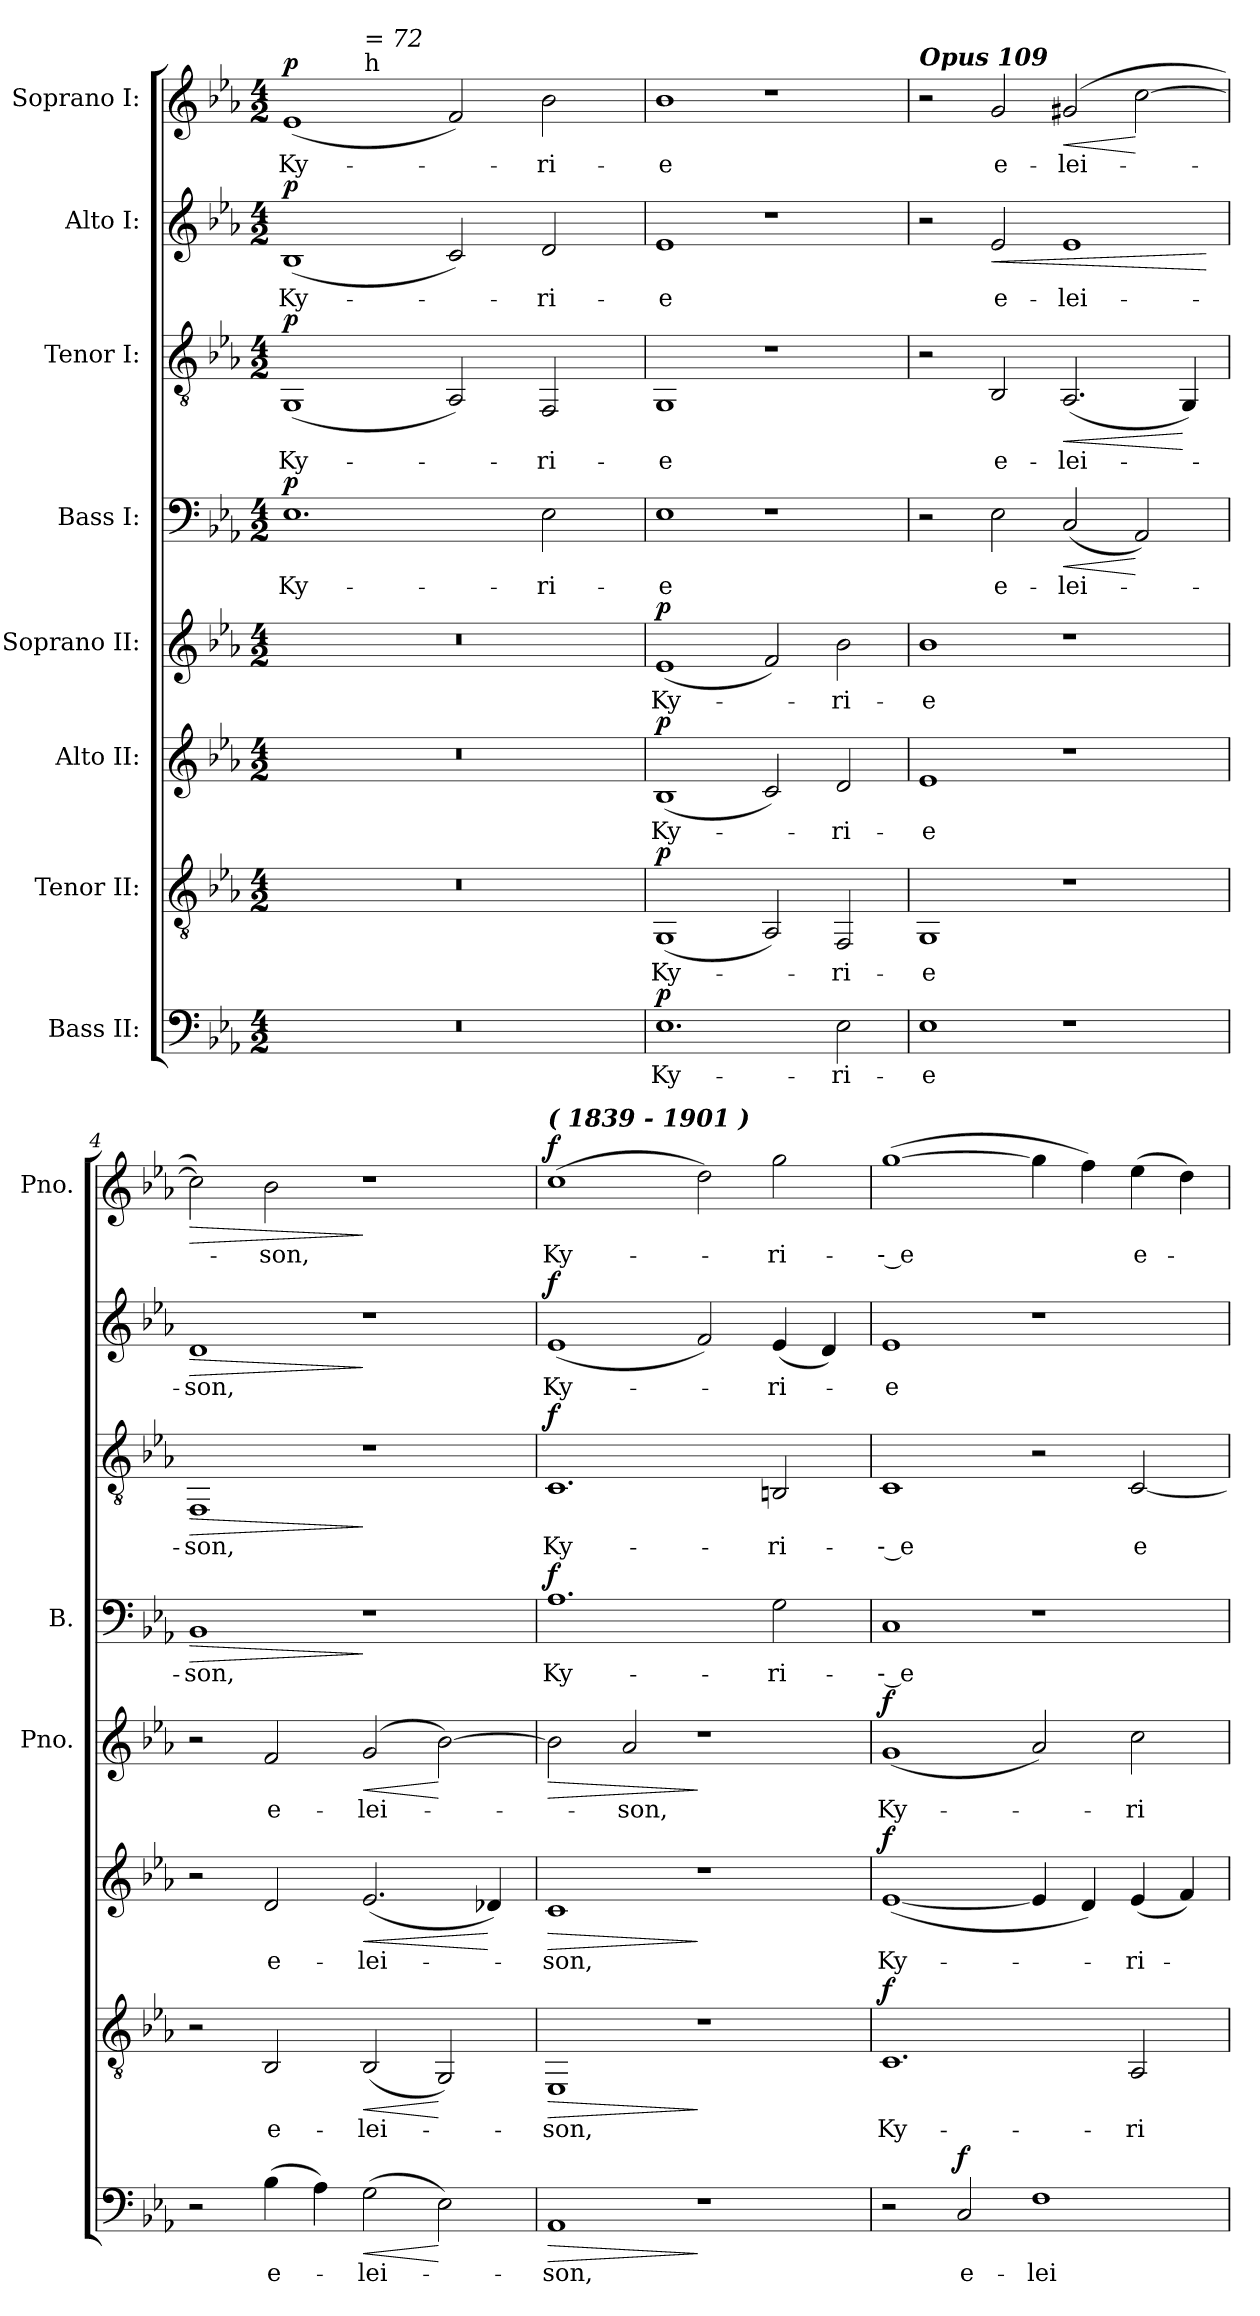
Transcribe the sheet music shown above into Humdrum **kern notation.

**kern	**text	**dynam	**kern	**text	**dynam	**kern	**text	**dynam	**kern	**text	**dynam	**kern	**text	**dynam	**kern	**text	**dynam	**kern	**text	**dynam	**kern	**text	**dynam
*part8	*part8	*part8	*part7	*part7	*part7	*part6	*part6	*part6	*part5	*part5	*part5	*part4	*part4	*part4	*part3	*part3	*part3	*part2	*part2	*part2	*part1	*part1	*part1
*staff8	*staff8	*staff8	*staff7	*staff7	*staff7	*staff6	*staff6	*staff6	*staff5	*staff5	*staff5	*staff4	*staff4	*staff4	*staff3	*staff3	*staff3	*staff2	*staff2	*staff2	*staff1	*staff1	*staff1
*I"Bass II:	*	*	*I"Tenor II:	*	*	*I"Alto II:	*	*	*I"Soprano II:	*	*	*I"Bass I:	*	*	*I"Tenor I:	*	*	*I"Alto I:	*	*	*I"Soprano I:	*	*
*	*	*	*	*	*	*	*	*	*I'Pno.	*	*	*I'B.	*	*	*	*	*	*	*	*	*I'Pno.	*	*
!!LO:PB:g=z
*clefF4	*	*	*clefGv2	*	*	*clefG2	*	*	*clefG2	*	*	*clefF4	*	*	*clefGv2	*	*	*clefG2	*	*	*clefG2	*	*
*k[b-e-a-]	*	*	*k[b-e-a-]	*	*	*k[b-e-a-]	*	*	*k[b-e-a-]	*	*	*k[b-e-a-]	*	*	*k[b-e-a-]	*	*	*k[b-e-a-]	*	*	*k[b-e-a-]	*	*
*E-:	*	*	*E-:	*	*	*E-:	*	*	*E-:	*	*	*E-:	*	*	*E-:	*	*	*E-:	*	*	*E-:	*	*
*M4/2	*	*	*M4/2	*	*	*M4/2	*	*	*M4/2	*	*	*M4/2	*	*	*M4/2	*	*	*M4/2	*	*	*M4/2	*	*
=1	=1	=1	=1	=1	=1	=1	=1	=1	=1	=1	=1	=1	=1	=1	=1	=1	=1	=1	=1	=1	=1	=1	=1
!LO:N:vis=1	!	!	!LO:N:vis=1	!	!	!LO:N:vis=1	!	!	!LO:N:vis=1	!	!	!	!	!	!	!	!	!	!	!	!	!	!
!	!	!	!	!	!	!	!	!	!	!	!	!	!LO:LY:b:color=#000000	!	!	!	!	!	!	!	!	!	!
!	!	!	!	!	!	!	!	!	!	!	!	!	!	!	!	!LO:LY:b:color=#000000	!	!	!	!	!	!	!
!	!	!	!	!	!	!	!	!	!	!	!	!	!	!	!	!	!	!	!LO:LY:b:color=#000000	!	!	!	!
!	!	!	!	!	!	!	!	!	!	!	!	!	!	!	!	!	!	!	!	!	!LO:TX:a:B:t=Revision&colon;  2 - 3 - 2008	!	!
!	!	!	!	!	!	!	!	!	!	!	!	!	!	!	!	!	!	!	!	!	!LO:TX:a:B:t=Moderato	!	!
!	!	!	!	!	!	!	!	!	!	!	!	!	!	!	!	!	!	!	!	!	!	!LO:LY:b:color=#000000	!
*	*	*	*	*	*	*	*	*	*	*	*	*	*	*	*	*	*	*	*	*	*^	*	*
0r	.	.	0r	.	.	0r	.	.	0r	.	.	1.E-i	Ky-	p	(1GGi	Ky-	p	(1B-i	Ky-	p	(1e-i	4ryy	Ky-	p
.	.	.	.	.	.	.	.	.	.	.	.	.	.	.	.	.	.	.	.	.	.	16ryy	.	.
.	.	.	.	.	.	.	.	.	.	.	.	.	.	.	.	.	.	.	.	.	.	64...ryy	.	.
!	!	!	!	!	!	!	!	!	!	!	!	!	!	!	!	!	!	!	!	!	!	!LO:TX:a:t=h	!	!
!	!	!	!	!	!	!	!	!	!	!	!	!	!	!	!	!	!	!	!	!	!	!LO:TX:i:t== 72	!	!
.	.	.	.	.	.	.	.	.	.	.	.	.	.	.	.	.	.	.	.	.	.	1ryy	.	.
.	.	.	.	.	.	.	.	.	.	.	.	.	.	.	2AA-i/)	.	.	2ci/)	.	.	2fi/)	.	.	.
.	.	.	.	.	.	.	.	.	.	.	.	.	.	.	.	.	.	.	.	.	.	2ryy	.	.
!	!	!	!	!	!	!	!	!	!	!	!	!	!LO:LY:b:color=#000000	!	!	!	!	!	!	!	!	!	!	!
!	!	!	!	!	!	!	!	!	!	!	!	!	!	!	!	!LO:LY:b:color=#000000	!	!	!	!	!	!	!	!
!	!	!	!	!	!	!	!	!	!	!	!	!	!	!	!	!	!	!	!LO:LY:b:color=#000000	!	!	!	!	!
!	!	!	!	!	!	!	!	!	!	!	!	!	!	!	!	!	!	!	!	!	!	!	!LO:LY:b:color=#000000	!
.	.	.	.	.	.	.	.	.	.	.	.	2E-i\	-ri-	.	2FFi/	-ri-	.	2di/	-ri-	.	2b-i\	.	-ri-	.
.	.	.	.	.	.	.	.	.	.	.	.	.	.	.	.	.	.	.	.	.	.	8ryy	.	.
.	.	.	.	.	.	.	.	.	.	.	.	.	.	.	.	.	.	.	.	.	.	32ryy	.	.
.	.	.	.	.	.	.	.	.	.	.	.	.	.	.	.	.	.	.	.	.	.	512ryy	.	.
*	*	*	*	*	*	*	*	*	*	*	*	*	*	*	*	*	*	*	*	*	*v	*v	*	*
=2	=2	=2	=2	=2	=2	=2	=2	=2	=2	=2	=2	=2	=2	=2	=2	=2	=2	=2	=2	=2	=2	=2	=2
*	*	*	*	*	*	*	*	*	*	*	*	*	*	*	*	*	*	*	*	*	*^	*	*
!	!LO:LY:b:color=#000000	!	!	!	!	!	!	!	!	!	!	!	!	!	!	!	!	!	!	!	!	!	!	!
*	*	*	*	*	*	*	*	*	*	*	*	*	*	*	*	*	*	*	*	*	*v	*v	*	*
*	*	*	*	*	*	*	*	*	*	*	*	*	*	*	*	*	*	*	*	*	*^	*	*
!	!	!	!	!LO:LY:b:color=#000000	!	!	!	!	!	!	!	!	!	!	!	!	!	!	!	!	!	!	!	!
*	*	*	*	*	*	*	*	*	*	*	*	*	*	*	*	*	*	*	*	*	*v	*v	*	*
*	*	*	*	*	*	*	*	*	*	*	*	*	*	*	*	*	*	*	*	*	*^	*	*
!	!	!	!	!	!	!	!LO:LY:b:color=#000000	!	!	!	!	!	!	!	!	!	!	!	!	!	!	!	!	!
*	*	*	*	*	*	*	*	*	*	*	*	*	*	*	*	*	*	*	*	*	*v	*v	*	*
*	*	*	*	*	*	*	*	*	*	*	*	*	*	*	*	*	*	*	*	*	*^	*	*
!	!	!	!	!	!	!	!	!	!	!LO:LY:b:color=#000000	!	!	!	!	!	!	!	!	!	!	!	!	!	!
*	*	*	*	*	*	*	*	*	*	*	*	*	*	*	*	*	*	*	*	*	*v	*v	*	*
*	*	*	*	*	*	*	*	*	*	*	*	*	*	*	*	*	*	*	*	*	*^	*	*
!	!	!	!	!	!	!	!	!	!	!	!	!	!LO:LY:b:color=#000000	!	!	!	!	!	!	!	!	!	!	!
*	*	*	*	*	*	*	*	*	*	*	*	*	*	*	*	*	*	*	*	*	*v	*v	*	*
*	*	*	*	*	*	*	*	*	*	*	*	*	*	*	*	*	*	*	*	*	*^	*	*
!	!	!	!	!	!	!	!	!	!	!	!	!	!	!	!	!LO:LY:b:color=#000000	!	!	!	!	!	!	!	!
*	*	*	*	*	*	*	*	*	*	*	*	*	*	*	*	*	*	*	*	*	*v	*v	*	*
*	*	*	*	*	*	*	*	*	*	*	*	*	*	*	*	*	*	*	*	*	*^	*	*
!	!	!	!	!	!	!	!	!	!	!	!	!	!	!	!	!	!	!	!LO:LY:b:color=#000000	!	!	!	!	!
*	*	*	*	*	*	*	*	*	*	*	*	*	*	*	*	*	*	*	*	*	*v	*v	*	*
*	*	*	*	*	*	*	*	*	*	*	*	*	*	*	*	*	*	*	*	*	*^	*	*
!	!	!	!	!	!	!	!	!	!	!	!	!	!	!	!	!	!	!	!	!	!	!	!LO:LY:b:color=#000000	!
*	*	*	*	*	*	*	*	*	*	*	*	*	*	*	*	*	*	*	*	*	*v	*v	*	*
1.E-i	Ky-	p	(1GGi	Ky-	p	(1B-i	Ky-	p	(1e-i	Ky-	p	1E-i	-e	.	1GGi	-e	.	1e-i	-e	.	1b-i	-e	.
.	.	.	2AA-i/)	.	.	2ci/)	.	.	2fi/)	.	.	1r	.	.	1r	.	.	1r	.	.	1r	.	.
!	!LO:LY:b:color=#000000	!	!	!	!	!	!	!	!	!	!	!	!	!	!	!	!	!	!	!	!	!	!
!	!	!	!	!LO:LY:b:color=#000000	!	!	!	!	!	!	!	!	!	!	!	!	!	!	!	!	!	!	!
!	!	!	!	!	!	!	!LO:LY:b:color=#000000	!	!	!	!	!	!	!	!	!	!	!	!	!	!	!	!
!	!	!	!	!	!	!	!	!	!	!LO:LY:b:color=#000000	!	!	!	!	!	!	!	!	!	!	!	!	!
2E-i\	-ri-	.	2FFi/	-ri-	.	2di/	-ri-	.	2b-i\	-ri-	.	.	.	.	.	.	.	.	.	.	.	.	.
=3	=3	=3	=3	=3	=3	=3	=3	=3	=3	=3	=3	=3	=3	=3	=3	=3	=3	=3	=3	=3	=3	=3	=3
!	!LO:LY:b:color=#000000	!	!	!	!	!	!	!	!	!	!	!	!	!	!	!	!	!	!	!	!	!	!
!	!	!	!	!LO:LY:b:color=#000000	!	!	!	!	!	!	!	!	!	!	!	!	!	!	!	!	!	!	!
!	!	!	!	!	!	!	!LO:LY:b:color=#000000	!	!	!	!	!	!	!	!	!	!	!	!	!	!	!	!
!	!	!	!	!	!	!	!	!	!	!	!	!	!	!	!	!	!	!	!	!	!LO:TX:a:Bi:t=Opus 109	!	!
!	!	!	!	!	!	!	!	!	!	!LO:LY:b:color=#000000	!	!	!	!	!	!	!	!	!	!	!	!	!
1E-i	-e	.	1GGi	-e	.	1e-i	-e	.	1b-i	-e	.	2r	.	.	2r	.	.	2r	.	.	2r	.	.
!	!	!	!	!	!	!	!	!	!	!	!	!	!LO:LY:b:color=#000000	!	!	!	!	!	!	!	!	!	!
!	!	!	!	!	!	!	!	!	!	!	!	!	!	!	!	!LO:LY:b:color=#000000	!	!	!	!	!	!	!
!	!	!	!	!	!	!	!	!	!	!	!	!	!	!	!	!	!	!	!LO:LY:b:color=#000000	!LO:HP:b	!	!	!
!	!	!	!	!	!	!	!	!	!	!	!	!	!	!	!	!	!	!	!	!	!	!LO:LY:b:color=#000000	!
.	.	.	.	.	.	.	.	.	.	.	.	2E-i\	e-	.	2BB-i/	e-	.	2e-i/	e-	<	2gi/	e-	.
!	!	!	!	!	!	!	!	!	!	!	!	!	!LO:LY:b:color=#000000	!LO:HP:b	!	!	!	!	!	!	!	!	!
!	!	!	!	!	!	!	!	!	!	!	!	!	!	!	!	!LO:LY:b:color=#000000	!LO:HP:b	!	!	!	!	!	!
!	!	!	!	!	!	!	!	!	!	!	!	!	!	!	!	!	!	!	!LO:LY:b:color=#000000	!	!	!	!
!	!	!	!	!	!	!	!	!	!	!	!	!	!	!	!	!	!	!	!	!	!	!LO:LY:b:color=#000000	!LO:HP:b
1r	.	.	1r	.	.	1r	.	.	1r	.	.	(2Ci/	-lei-	<	(2.AA-i/	-lei-	<	1e-i	-lei-	.	(2g#Xi/	-lei-	<
.	.	.	.	.	.	.	.	.	.	.	.	2AA-i/)	.	[	.	.	.	.	.	.	[2cci\	.	[
.	.	.	.	.	.	.	.	.	.	.	.	.	.	.	4GGi/)	.	[	.	.	.	.	.	.
.	.	.	.	.	.	.	.	.	.	.	.	.	.	.	.	.	.	.	.	[	.	.	.
=4	=4	=4	=4	=4	=4	=4	=4	=4	=4	=4	=4	=4	=4	=4	=4	=4	=4	=4	=4	=4	=4	=4	=4
!	!	!	!	!	!	!	!	!	!	!	!	!	!LO:LY:b:color=#000000	!LO:HP:b	!	!	!	!	!	!	!	!	!
!	!	!	!	!	!	!	!	!	!	!	!	!	!	!	!	!LO:LY:b:color=#000000	!LO:HP:b	!	!	!	!	!	!
!	!	!	!	!	!	!	!	!	!	!	!	!	!	!	!	!	!	!	!LO:LY:b:color=#000000	!LO:HP:b	!	!	!LO:HP:b
2r	.	.	2r	.	.	2r	.	.	2r	.	.	1BB-i	-son,	>	1FFi	-son,	>	1di	-son,	>	2cci\])	.	>
!	!LO:LY:b:color=#000000	!	!	!	!	!	!	!	!	!	!	!	!	!	!	!	!	!	!	!	!	!	!
!	!	!	!	!LO:LY:b:color=#000000	!	!	!	!	!	!	!	!	!	!	!	!	!	!	!	!	!	!	!
!	!	!	!	!	!	!	!LO:LY:b:color=#000000	!	!	!	!	!	!	!	!	!	!	!	!	!	!	!	!
!	!	!	!	!	!	!	!	!	!	!LO:LY:b:color=#000000	!	!	!	!	!	!	!	!	!	!	!	!	!
!	!	!	!	!	!	!	!	!	!	!	!	!	!	!	!	!	!	!	!	!	!	!LO:LY:b:color=#000000	!
(4B-i\	e-	.	2BB-i/	e-	.	2di/	e-	.	2fi/	e-	.	.	.	.	.	.	.	.	.	.	2b-i\	-son,	.
4A-i\)	.	.	.	.	.	.	.	.	.	.	.	.	.	.	.	.	.	.	.	.	.	.	.
!	!LO:LY:b:color=#000000	!LO:HP:b	!	!	!	!	!	!	!	!	!	!	!	!	!	!	!	!	!	!	!	!	!
!	!	!	!	!LO:LY:b:color=#000000	!LO:HP:b	!	!	!	!	!	!	!	!	!	!	!	!	!	!	!	!	!	!
!	!	!	!	!	!	!	!LO:LY:b:color=#000000	!LO:HP:b	!	!	!	!	!	!	!	!	!	!	!	!	!	!	!
!	!	!	!	!	!	!	!	!	!	!LO:LY:b:color=#000000	!LO:HP:b	!	!	!	!	!	!	!	!	!	!	!	!
(2Gi\	-lei-	<	(2BB-i/	-lei-	<	(2.e-i/	-lei-	<	(2gi/	-lei-	<	1r	.	]	1r	.	]	1r	.	]	1r	.	]
2E-i\)	.	[	2GGi/)	.	[	.	.	.	[2b-i\)	.	[	.	.	.	.	.	.	.	.	.	.	.	.
.	.	.	.	.	.	4d-Xi/)	.	[	.	.	.	.	.	.	.	.	.	.	.	.	.	.	.
=5	=5	=5	=5	=5	=5	=5	=5	=5	=5	=5	=5	=5	=5	=5	=5	=5	=5	=5	=5	=5	=5	=5	=5
!	!LO:LY:b:color=#000000	!LO:HP:b	!	!	!	!	!	!	!	!	!	!	!	!	!	!	!	!	!	!	!	!	!
!	!	!	!	!LO:LY:b:color=#000000	!LO:HP:b	!	!	!	!	!	!	!	!	!	!	!	!	!	!	!	!	!	!
!	!	!	!	!	!	!	!LO:LY:b:color=#000000	!LO:HP:b	!	!	!LO:HP:b	!	!	!	!	!	!	!	!	!	!	!	!
!	!	!	!	!	!	!	!	!	!	!	!	!	!LO:LY:b:color=#000000	!	!	!	!	!	!	!	!	!	!
!	!	!	!	!	!	!	!	!	!	!	!	!	!	!	!	!LO:LY:b:color=#000000	!	!	!	!	!	!	!
!	!	!	!	!	!	!	!	!	!	!	!	!	!	!	!	!	!	!	!LO:LY:b:color=#000000	!	!	!	!
!	!	!	!	!	!	!	!	!	!	!	!	!	!	!	!	!	!	!	!	!	!LO:TX:a:Bi:t=( 1839 - 1901 )	!	!
!	!	!	!	!	!	!	!	!	!	!	!	!	!	!	!	!	!	!	!	!	!	!LO:LY:b:color=#000000	!
1AA-i	-son,	>	1EE-i	-son,	>	1ci	-son,	>	2b-i\]	.	>	1.A-i	Ky-	f	1.Ci	Ky-	f	(1e-i	Ky-	f	(1cci	Ky-	f
!	!	!	!	!	!	!	!	!	!	!LO:LY:b:color=#000000	!	!	!	!	!	!	!	!	!	!	!	!	!
.	.	.	.	.	.	.	.	.	2a-i/	-son,	.	.	.	.	.	.	.	.	.	.	.	.	.
1r	.	]	1r	.	]	1r	.	]	1r	.	]	.	.	.	.	.	.	2fi/)	.	.	2ddi\)	.	.
!	!	!	!	!	!	!	!	!	!	!	!	!	!LO:LY:b:color=#000000	!	!	!	!	!	!	!	!	!	!
!	!	!	!	!	!	!	!	!	!	!	!	!	!	!	!	!LO:LY:b:color=#000000	!	!	!	!	!	!	!
!	!	!	!	!	!	!	!	!	!	!	!	!	!	!	!	!	!	!	!LO:LY:b:color=#000000	!	!	!	!
!	!	!	!	!	!	!	!	!	!	!	!	!	!	!	!	!	!	!	!	!	!	!LO:LY:b:color=#000000	!
.	.	.	.	.	.	.	.	.	.	.	.	2Gi\	-ri-	.	2BBni/	-ri-	.	(4e-i/	-ri-	.	2ggi\	-ri-	.
.	.	.	.	.	.	.	.	.	.	.	.	.	.	.	.	.	.	4di/)	.	.	.	.	.
!!LO:LB:g=z
=6	=6	=6	=6	=6	=6	=6	=6	=6	=6	=6	=6	=6	=6	=6	=6	=6	=6	=6	=6	=6	=6	=6	=6
!	!	!	!	!LO:LY:b:color=#000000	!	!	!	!	!	!	!	!	!	!	!	!	!	!	!	!	!	!	!
!	!	!	!	!	!	!	!LO:LY:b:color=#000000	!	!	!	!	!	!	!	!	!	!	!	!	!	!	!	!
!	!	!	!	!	!	!	!	!	!	!LO:LY:b:color=#000000	!	!	!	!	!	!	!	!	!	!	!	!	!
!	!	!	!	!	!	!	!	!	!	!	!	!	!LO:LY:b:color=#000000	!	!	!	!	!	!	!	!	!	!
!	!	!	!	!	!	!	!	!	!	!	!	!	!	!	!	!LO:LY:b:color=#000000	!	!	!	!	!	!	!
!	!	!	!	!	!	!	!	!	!	!	!	!	!	!	!	!	!	!	!LO:LY:b:color=#000000	!	!	!	!
!	!	!	!	!	!	!	!	!	!	!	!	!	!	!	!	!	!	!	!	!	!	!LO:LY:b:color=#000000	!
2r	.	.	1.Ci	Ky-	f	([1e-i	Ky-	f	(1gi	Ky-	f	1Ci	-- e	.	1Ci	-- e	.	1e-i	-e	.	([1ggi	-- e	.
!	!LO:LY:b:color=#000000	!	!	!	!	!	!	!	!	!	!	!	!	!	!	!	!	!	!	!	!	!	!
2Ci/	e-	f	.	.	.	.	.	.	.	.	.	.	.	.	.	.	.	.	.	.	.	.	.
!	!LO:LY:b:color=#000000	!	!	!	!	!	!	!	!	!	!	!	!	!	!	!	!	!	!	!	!	!	!
1Fi	-lei-	.	.	.	.	4e-i/]	.	.	2a-i/)	.	.	1r	.	.	2r	.	.	1r	.	.	4ggi\]	.	.
.	.	.	.	.	.	4di/)	.	.	.	.	.	.	.	.	.	.	.	.	.	.	4ffi\)	.	.
!	!	!	!	!LO:LY:b:color=#000000	!	!	!	!	!	!	!	!	!	!	!	!	!	!	!	!	!	!	!
!	!	!	!	!	!	!	!LO:LY:b:color=#000000	!	!	!	!	!	!	!	!	!	!	!	!	!	!	!	!
!	!	!	!	!	!	!	!	!	!	!LO:LY:b:color=#000000	!	!	!	!	!	!	!	!	!	!	!	!	!
!	!	!	!	!	!	!	!	!	!	!	!	!	!	!	!	!LO:LY:b:color=#000000	!	!	!	!	!	!	!
!	!	!	!	!	!	!	!	!	!	!	!	!	!	!	!	!	!	!	!	!	!	!LO:LY:b:color=#000000	!
.	.	.	2AA-i/	-ri-	.	(4e-i/	-ri-	.	2cci\	-ri-	.	.	.	.	[2Ci/	e-	.	.	.	.	(4ee-i\	e-	.
.	.	.	.	.	.	4fi/)	.	.	.	.	.	.	.	.	.	.	.	.	.	.	4ddi\)	.	.
=	=	=	=	=	=	=	=	=	=	=	=	=	=	=	=	=	=	=	=	=	=	=	=
*-	*-	*-	*-	*-	*-	*-	*-	*-	*-	*-	*-	*-	*-	*-	*-	*-	*-	*-	*-	*-	*-	*-	*-
